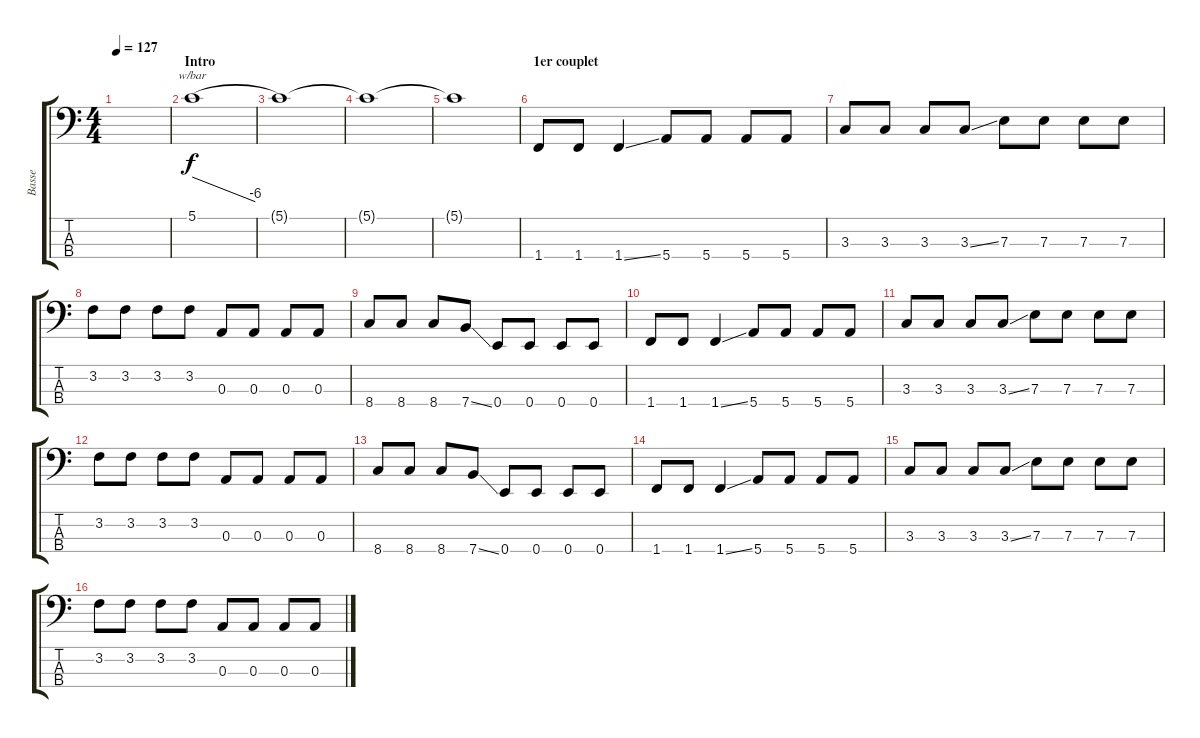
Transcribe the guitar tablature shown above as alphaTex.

\track ("Basse" "Basse") {instrument electricbassfinger}
\staff {score tabs}
\tuning (G2 D2 A1 E1) {hide}
\ts (4 4)
\tempo 127
\clef f4
\ks c
|
\section ("" "Intro")
5.1.1{tbe (dive default 0 0 60 -24) volume 16} |
5.1{t}.1 |
5.1{t}.1 |
5.1{t}.1 |
\section ("" "1er couplet")
1.4.8 1.4.8 1.4{ss}.4 5.4.8 5.4.8 5.4.8 5.4.8 |
3.3.8 3.3.8 3.3.8 3.3{ss}.8 7.3.8 7.3.8 7.3.8 7.3.8 |
3.2.8 3.2.8 3.2.8 3.2.8 0.3.8 0.3.8 0.3.8 0.3.8 |
8.4.8 8.4.8 8.4.8 7.4{ss}.8 0.4.8 0.4.8 0.4.8 0.4.8 |
1.4.8 1.4.8 1.4{ss}.4 5.4.8 5.4.8 5.4.8 5.4.8 |
3.3.8 3.3.8 3.3.8 3.3{ss}.8 7.3.8 7.3.8 7.3.8 7.3.8 |
3.2.8 3.2.8 3.2.8 3.2.8 0.3.8 0.3.8 0.3.8 0.3.8 |
8.4.8 8.4.8 8.4.8 7.4{ss}.8 0.4.8 0.4.8 0.4.8 0.4.8 |
1.4.8 1.4.8 1.4{ss}.4 5.4.8 5.4.8 5.4.8 5.4.8 |
3.3.8 3.3.8 3.3.8 3.3{ss}.8 7.3.8 7.3.8 7.3.8 7.3.8 |
3.2.8 3.2.8 3.2.8 3.2.8 0.3.8 0.3.8 0.3.8 0.3.8
